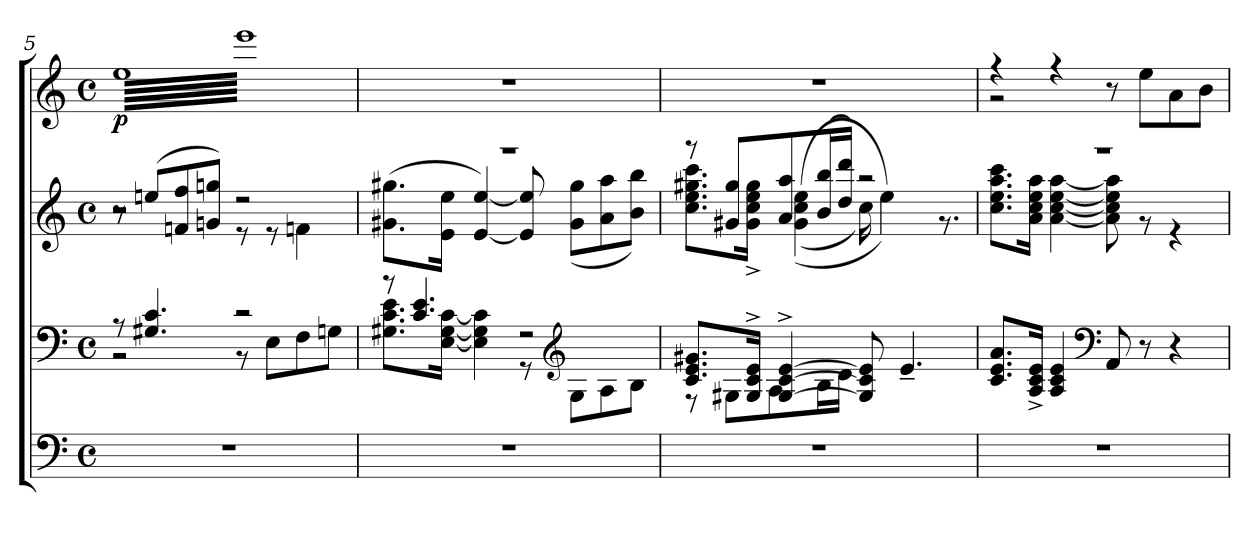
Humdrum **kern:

**kern	**kern	**kern	**kern	**dynam
*part3	*part2	*part2	*part1	*part1
*staff4	*staff3	*staff2	*staff1	*staff1
*clefF4	*clefF4	*clefG2	*clefG2	*
*k[]	*k[]	*k[]	*k[]	*
*M4/4	*M4/4	*M4/4	*M4/4	*
*met(c)	*met(c)	*met(c)	*met(c)	*
=5	=5	=5	=5	=5
*	*^	*^	*	*
*	*	*	*	*^	*	*
!	!	!	!	!	!	!	!LO:DY:b
*	*	*	*	*	*	*tremolo	*
1r	8r	2r	8r	2r	2r	64eeLLLL	p
.	.	.	.	.	.	64eee	.
.	.	.	.	.	.	64ee	.
.	.	.	.	.	.	64eee	.
.	.	.	.	.	.	64ee	.
.	.	.	.	.	.	64eee	.
.	.	.	.	.	.	64ee	.
.	.	.	.	.	.	64eee	.
.	4.G#X/ 4.c/	.	(>8een/L	.	.	64ee	.
.	.	.	.	.	.	64eee	.
.	.	.	.	.	.	64ee	.
.	.	.	.	.	.	64eee	.
.	.	.	.	.	.	64ee	.
.	.	.	.	.	.	64eee	.
.	.	.	.	.	.	64ee	.
.	.	.	.	.	.	64eee	.
.	.	.	8fn/ 8ff/	.	.	64ee	.
.	.	.	.	.	.	64eee	.
.	.	.	.	.	.	64ee	.
.	.	.	.	.	.	64eee	.
.	.	.	.	.	.	64ee	.
.	.	.	.	.	.	64eee	.
.	.	.	.	.	.	64ee	.
.	.	.	.	.	.	64eee	.
.	.	.	8gn/ 8ggn/J)	.	.	64ee	.
.	.	.	.	.	.	64eee	.
.	.	.	.	.	.	64ee	.
.	.	.	.	.	.	64eee	.
.	.	.	.	.	.	64ee	.
.	.	.	.	.	.	64eee	.
.	.	.	.	.	.	64ee	.
.	.	.	.	.	.	64eee	.
.	2r	8r	2r	8r	2ryy	64ee	.
.	.	.	.	.	.	64eee	.
.	.	.	.	.	.	64ee	.
.	.	.	.	.	.	64eee	.
.	.	.	.	.	.	64ee	.
.	.	.	.	.	.	64eee	.
.	.	.	.	.	.	64ee	.
.	.	.	.	.	.	64eee	.
.	.	8E\L	.	8r	.	64ee	.
.	.	.	.	.	.	64eee	.
.	.	.	.	.	.	64ee	.
.	.	.	.	.	.	64eee	.
.	.	.	.	.	.	64ee	.
.	.	.	.	.	.	64eee	.
.	.	.	.	.	.	64ee	.
.	.	.	.	.	.	64eee	.
.	.	8F\	.	4fn\	.	64ee	.
.	.	.	.	.	.	64eee	.
.	.	.	.	.	.	64ee	.
.	.	.	.	.	.	64eee	.
.	.	.	.	.	.	64ee	.
.	.	.	.	.	.	64eee	.
.	.	.	.	.	.	64ee	.
.	.	.	.	.	.	64eee	.
.	.	8Gn\J	.	.	.	64ee	.
.	.	.	.	.	.	64eee	.
.	.	.	.	.	.	64ee	.
.	.	.	.	.	.	64eee	.
.	.	.	.	.	.	64ee	.
.	.	.	.	.	.	64eee	.
.	.	.	.	.	.	64ee	.
.	.	.	.	.	.	64eeeJJJJ	.
*	*	*	*	*	*	*Xtremolo	*
*	*	*	*	*v	*v	*	*
=6	=6	=6	=6	=6	=6	=6
1r	8r	8.G#X\ 8.c\ 8.e\L	1r	(>8.g#X\ 8.gg#X\L	1r	.
.	.	.	.	.	.	.
.	.	.	.	.	.	.
.	.	.	.	.	.	.
.	.	.	.	.	.	.
.	.	.	.	.	.	.
.	.	.	.	.	.	.
.	.	.	.	.	.	.
.	4.c/ 4.e/	.	.	.	.	.
.	.	.	.	.	.	.
.	.	.	.	.	.	.
.	.	.	.	.	.	.
.	.	[<16E\ [>16G#\ [>16c\Jk	.	16e\ 16ee\Jk	.	.
.	.	.	.	.	.	.
.	.	.	.	.	.	.
.	.	.	.	.	.	.
.	.	4E\] 4G#\] 4c\]	.	[<4e/ [>4ee/)	.	.
.	.	.	.	.	.	.
.	.	.	.	.	.	.
.	.	.	.	.	.	.
.	.	.	.	.	.	.
.	.	.	.	.	.	.
.	.	.	.	.	.	.
.	.	.	.	.	.	.
.	.	.	.	.	.	.
.	.	.	.	.	.	.
.	.	.	.	.	.	.
.	.	.	.	.	.	.
.	.	.	.	.	.	.
.	.	.	.	.	.	.
.	.	.	.	.	.	.
.	.	.	.	.	.	.
.	2r	8r	.	8e/] 8ee/]	.	.
*	*clefG2	*	*	*	*	*
.	.	8G#\L	.	(>8g#\ 8gg#\L	.	.
.	.	8A\	.	8a\ 8aa\	.	.
.	.	8B\J	.	8b\ 8bb\J)	.	.
=7	=7	=7	=7	=7	=7	=7
1r	8.c/ 8.e/ 8.g#X/L	8r	8r	8.cc\ 8.ee\ 8.gg#X\ 8.ccc\L	1r	.
.	.	8G#X\L	8g#X/ 8gg#/L	.	.	.
.	16G#/^> 16c/^> 16e/^>Jk	.	.	16g#\^> 16cc\^> 16ee\^> 16gg#\^>Jk	.	.
.	[<4G#/^> [<4c/^> [>4e/^>	8A\	8a/ 8aa/	(<(>(>4g#\ 4cc\ 4ee\	.	.
.	.	16B\L	(>16b/ 16bb/L	.	.	.
.	.	16d\JJ	16dd/ 16ddd/JJ)	.	.	.
.	8G#/] 8c/] 8e/]	2ryy	2r	16cc\)	.	.
.	.	.	.	4ee\))	.	.
.	4.e~</	.	.	.	.	.
.	.	.	.	8.r	.	.
*	*v	*v	*	*	*	*
=8	=8	=8	=8	=8	=8
*	*	*	*	*^	*
1r	8.c/ 8.e/ 8.a/L	1r	8.cc\ 8.ee\ 8.aa\ 8.ccc\L	4r	2r	.
.	16A/^> 16c/^> 16e/^>Jk	.	16a\ 16cc\ 16ee\ 16aa\Jk	.	.	.
.	4A/ 4c/ 4e/	.	[<4a\ [>4cc\ [>4ee\ [>4aa\	4r	.	.
*	*clefF4	*	*	*	*	*
.	8AA/	.	8a\] 8cc\] 8ee\] 8aa\]	8r	2ryy	.
.	8r	.	8r	8ee\L	.	.
.	4r	.	4r	8a\	.	.
.	.	.	.	8b\J	.	.
*	*	*v	*v	*	*	*
*	*	*	*v	*v	*
=	=	=	=	=
*-	*-	*-	*-	*-
